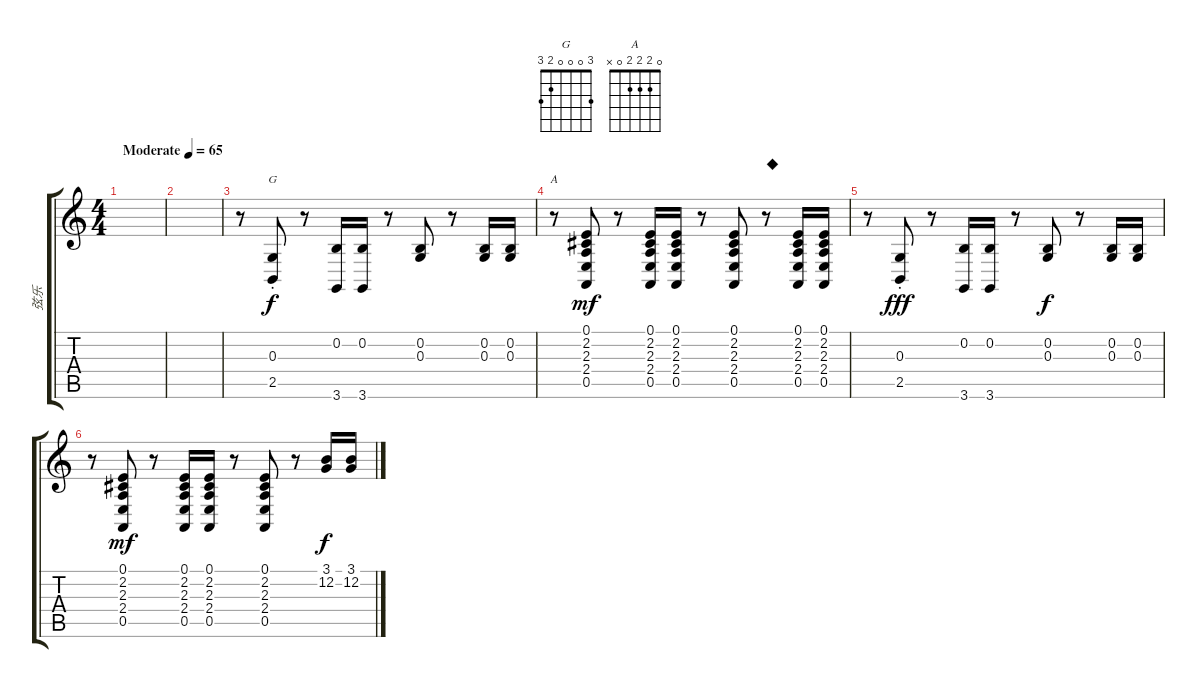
\track ("弦乐" "弦乐") {instrument tremolostrings}
\staff {score tabs}
\tuning (E4 B3 G3 D3 A2 E2) {hide}
\chord ("G" 3 0 0 0 2 3)
\chord ("A" 0 2 2 2 0 x)
\ts (4 4)
\tempo (65 "Moderate")
\clef g2
\ks c
|
|
r.8 (0.3{st} 2.5{st}).8{ch "G" instrument pizzicatostrings} r.8 (0.2 3.6).16 (0.2 3.6).16 r.8 (0.2 0.3).8{dy f} r.8 (0.2 0.3).16 (0.2 0.3).16 |
r.8{ch "A"} (0.1 2.2 2.3 2.4 0.5).8{dy mf} r.8 (0.1 2.2 2.3 2.4 0.5).16 (0.1 2.2 2.3 2.4 0.5).16 r.8 (0.1 2.2 2.3 2.4 0.5).8 r.8{txt "◆"} (0.1 2.2 2.3 2.4 0.5).16 (0.1 2.2 2.3 2.4 0.5).16 |
r.8 (0.3{st} 2.5{st}).8{dy fff instrument pizzicatostrings} r.8 (0.2 3.6).16 (0.2 3.6).16 r.8 (0.2 0.3).8{dy f} r.8 (0.2 0.3).16 (0.2 0.3).16 |
r.8 (0.1 2.2 2.3 2.4 0.5).8{dy mf} r.8 (0.1 2.2 2.3 2.4 0.5).16 (0.1 2.2 2.3 2.4 0.5).16 r.8 (0.1 2.2 2.3 2.4 0.5).8 r.8 (3.1 12.2).16{dy f} (3.1 12.2).16
